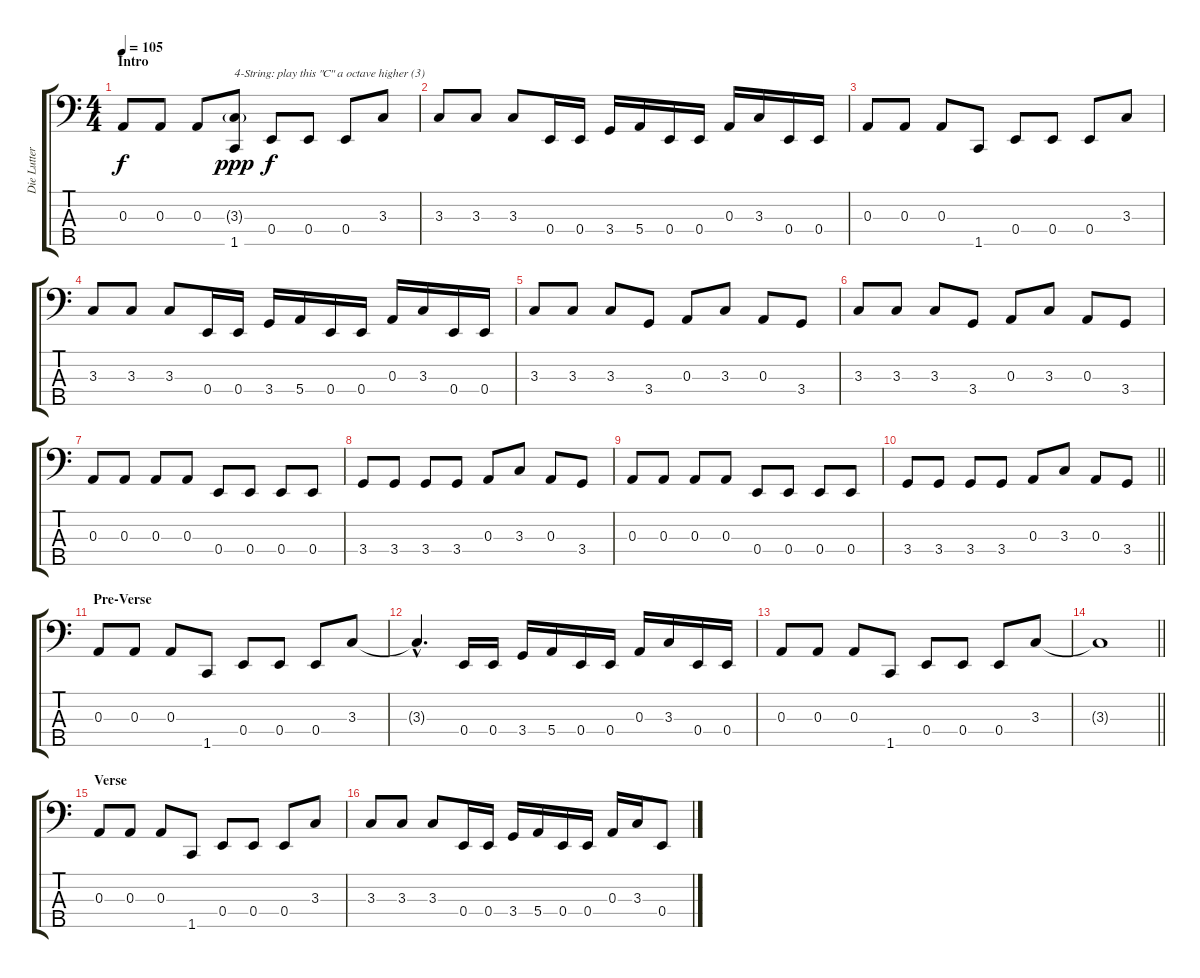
\track ("Die Lutter" "Die Lutter") {instrument electricbasspick}
\staff {score tabs}
\tuning (G2 D2 A1 E1 B0) {hide}
\ts (4 4)
\section ("" "Intro")
\tempo 105
\clef f4
\ks c
0.3.8{dy f instrument electricbasspick} 0.3.8 0.3.8 (3.3{g} 1.5).8{txt "4-String: play this \"C\" a octave higher (3)" dy ppp} 0.4.8{dy f} 0.4.8 0.4.8 3.3.8 |
3.3.8 3.3.8 3.3.8 0.4.16 0.4.16 3.4.16 5.4.16 0.4.16 0.4.16 0.3.16 3.3.16 0.4.16 0.4.16 |
0.3.8 0.3.8 0.3.8 1.5.8 0.4.8 0.4.8 0.4.8 3.3.8 |
3.3.8 3.3.8 3.3.8 0.4.16 0.4.16 3.4.16 5.4.16 0.4.16 0.4.16 0.3.16 3.3.16 0.4.16 0.4.16 |
3.3.8 3.3.8 3.3.8 3.4.8 0.3.8 3.3.8 0.3.8 3.4.8 |
3.3.8 3.3.8 3.3.8 3.4.8 0.3.8 3.3.8 0.3.8 3.4.8 |
0.3.8 0.3.8 0.3.8 0.3.8 0.4.8 0.4.8 0.4.8 0.4.8 |
3.4.8 3.4.8 3.4.8 3.4.8 0.3.8 3.3.8 0.3.8 3.4.8 |
0.3.8 0.3.8 0.3.8 0.3.8 0.4.8 0.4.8 0.4.8 0.4.8 |
\barLineRight lightlight
3.4.8 3.4.8 3.4.8 3.4.8 0.3.8 3.3.8 0.3.8 3.4.8 |
\section ("" "Pre-Verse")
0.3.8 0.3.8 0.3.8 1.5.8 0.4.8 0.4.8 0.4.8 3.3.8 |
3.3{hac t}.4{d} 0.4.16 0.4.16 3.4.16 5.4.16 0.4.16 0.4.16 0.3.16 3.3.16 0.4.16 0.4.16 |
0.3.8 0.3.8 0.3.8 1.5.8 0.4.8 0.4.8 0.4.8 3.3.8 |
\barLineRight lightlight
3.3{t}.1 |
\section ("" "Verse")
0.3.8 0.3.8 0.3.8 1.5.8 0.4.8 0.4.8 0.4.8 3.3.8 |
3.3.8 3.3.8 3.3.8 0.4.16 0.4.16 3.4.16 5.4.16 0.4.16 0.4.16 0.3.16 3.3.16 0.4.8
